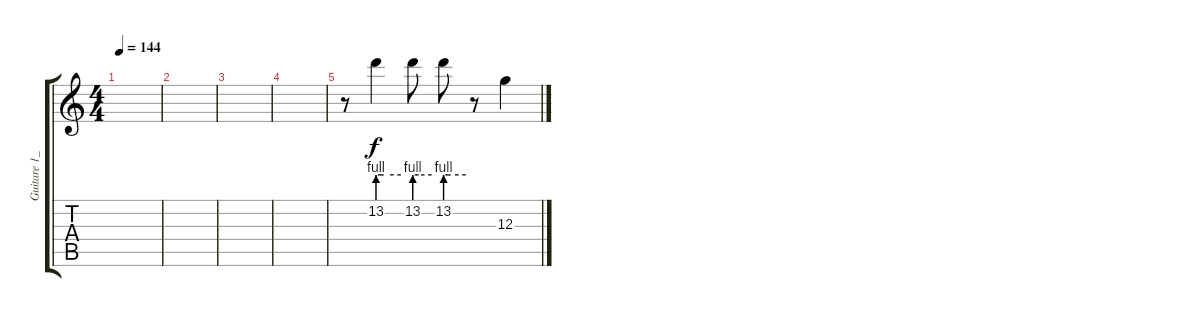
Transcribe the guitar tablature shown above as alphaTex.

\track ("Guitare 1_1" "Guitare 1_") {instrument distortionguitar}
\staff {score tabs}
\tuning (E4 B3 G3 D3 A2 E2) {hide}
\ts (4 4)
\tempo 144
\clef g2
\ks c
|
|
|
|
r.8 13.2{be (custom 0 4 5 4 10 4 15 4 60 4)}.4 13.2{be (custom 0 4 5 4 10 4 15 4 60 4)}.8 13.2{be (custom 0 4 5 4 10 4 15 4 60 4)}.8 r.8 12.3.4
